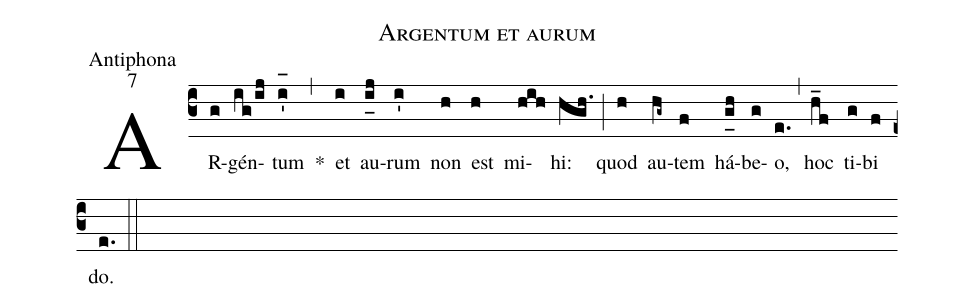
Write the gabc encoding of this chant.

name:Argentum et aurum;
office-part:Antiphona;
mode:7;
%%
(c3) AR(g)gén(ig/ij)tum(i'_[oh:h]) *(,) et(i) au(i_[uh:l]j)rum(i') non(h) est(h) mi(hih)hi:(hgh.) (;) quod(h) au(hg~)tem(f) há(g_[uh:l]h)be(g)o,(e.) (,) hoc(h_f) ti(g)bi(f) do.(e.) (::)

%<eu>E(i) u(i) o(j) u(i) a(h) e.</eu>(g.) (::)
